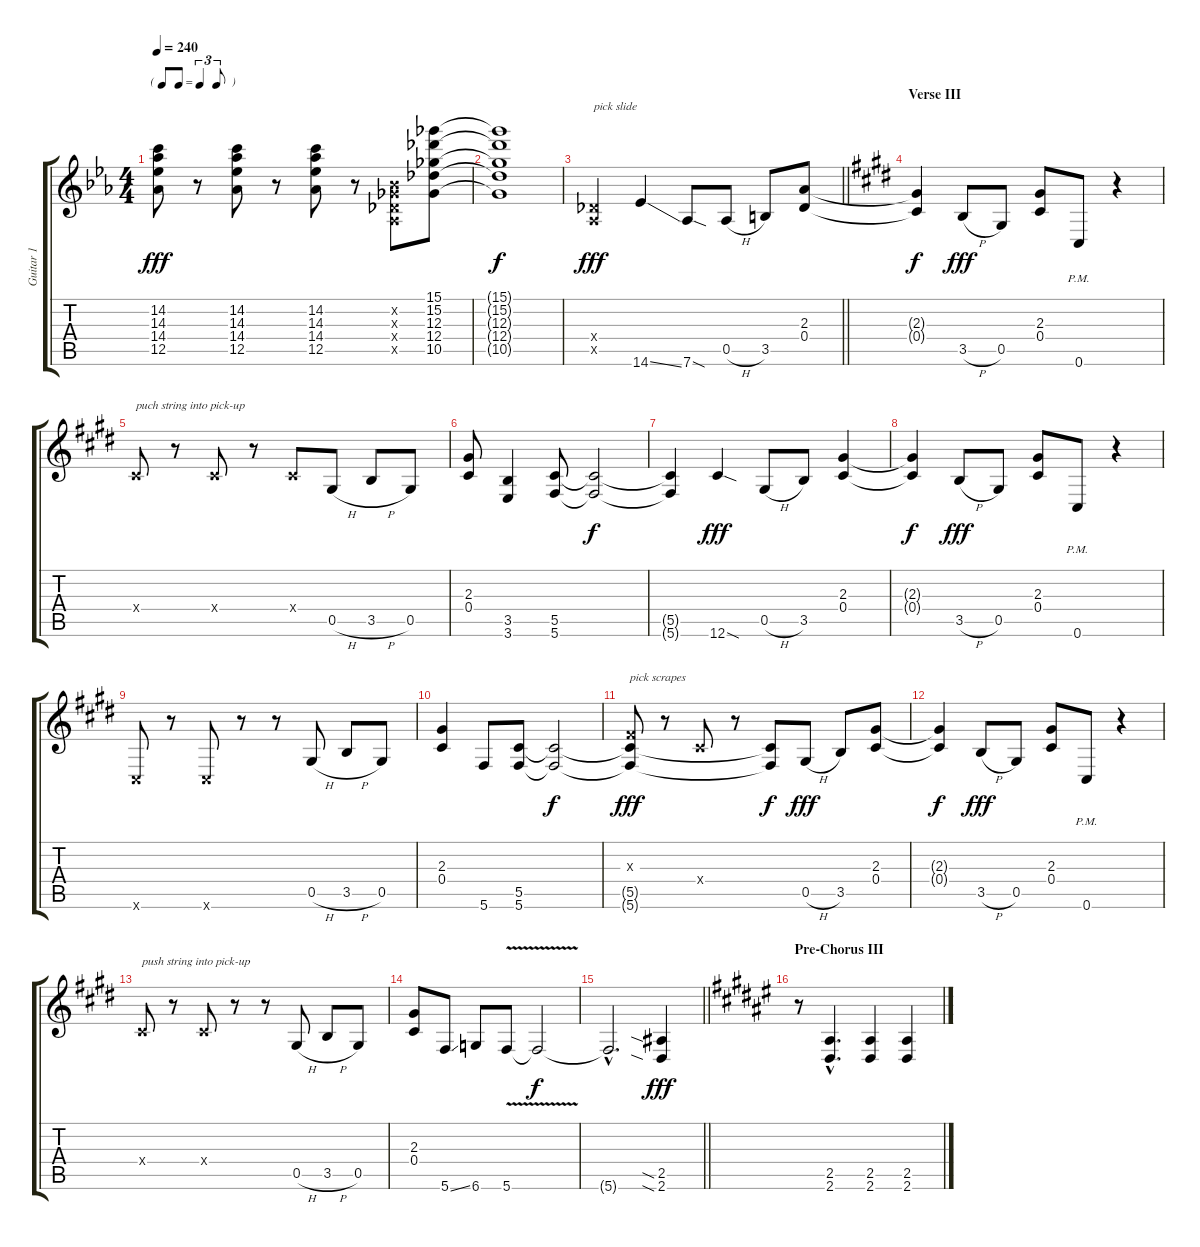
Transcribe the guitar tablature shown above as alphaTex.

\track ("Guitar 1" "Guitar 1") {instrument distortionguitar}
\staff {score tabs}
\tuning (Eb4 Bb3 Gb3 Db3 Ab2 Db2) {hide}
\ts (4 4)
\tf triplet8th
\tempo 240
\clef g2
\ks eb
(14.2 14.3 14.4 12.5).8{dy fff} r.8 (14.2 14.3 14.4 12.5).8 r.8 (14.2 14.3 14.4 12.5).8 r.8 (0.2{x} 0.3{x} 0.4{x} 0.5{x}).8 (15.1 15.2 12.3 12.4 10.5).8 |
(15.1{t} 15.2{t} 12.3{t} 12.4{t} 10.5{t}).1{dy f} |
\barLineRight lightlight
(0.4{x} 0.5{x}).4{txt "pick slide" dy fff} 14.6{ss}.4 7.6{sod}.8 0.5{h}.8 3.5.8 (2.3 0.4).8 |
\section ("" "Verse III")
\ks e
(2.3{t} 0.4{t}).4{dy f} 3.5{h}.8{dy fff} 0.5.8 (2.3 0.4).8 0.6{pm}.8 r.4 |
0.4{x}.8{txt "puch string into pick-up"} r.8 0.4{x}.8 r.8 0.4{x}.8 0.5{h}.8 3.5{h}.8 0.5.8 |
(2.3 0.4).8 (3.5 3.6).4 (5.5 5.6).8 (5.5{t} 5.6{t}).2{dy f} |
(5.5{t} 5.6{t}).4 12.6{sod}.4{dy fff} 0.5{h}.8 3.5.8 (2.3 0.4).4 |
(2.3{t} 0.4{t}).4{dy f} 3.5{h}.8{dy fff} 0.5.8 (2.3 0.4).8 0.6{pm}.8 r.4 |
0.6{x}.8 r.8 0.6{x}.8 r.8 r.8 0.5{h}.8 3.5{h}.8 0.5.8 |
(2.3 0.4).4 5.6.8 (5.5 5.6).8 (5.5{t} 5.6{t}).2{dy f} |
(0.3{x} 5.5{t} 5.6{t}).8{txt "pick scrapes" dy fff} r.8 0.4{x}.8 r.8 (5.5{t} 5.6{t}).8{dy f} 0.5{h}.8{dy fff} 3.5.8 (2.3 0.4).8 |
(2.3{t} 0.4{t}).4{dy f} 3.5{h}.8{dy fff} 0.5.8 (2.3 0.4).8 0.6{pm}.8 r.4 |
0.4{x}.8{txt "push string into pick-up"} r.8 0.4{x}.8 r.8 r.8 0.5{h}.8 3.5{h}.8 0.5.8 |
(2.3 0.4).8 5.6{ss}.8 6.6.8 5.6{v}.8 5.6{t}.2{dy f} |
\barLineRight lightlight
5.6{hac t}.2{d} (2.5{sia} 2.6{sia}).4{dy fff} |
\section ("" "Pre-Chorus III")
\ks f#
r.8 (2.5{hac} 2.6{hac}).4{d} (2.5 2.6).4 (2.5 2.6).4
